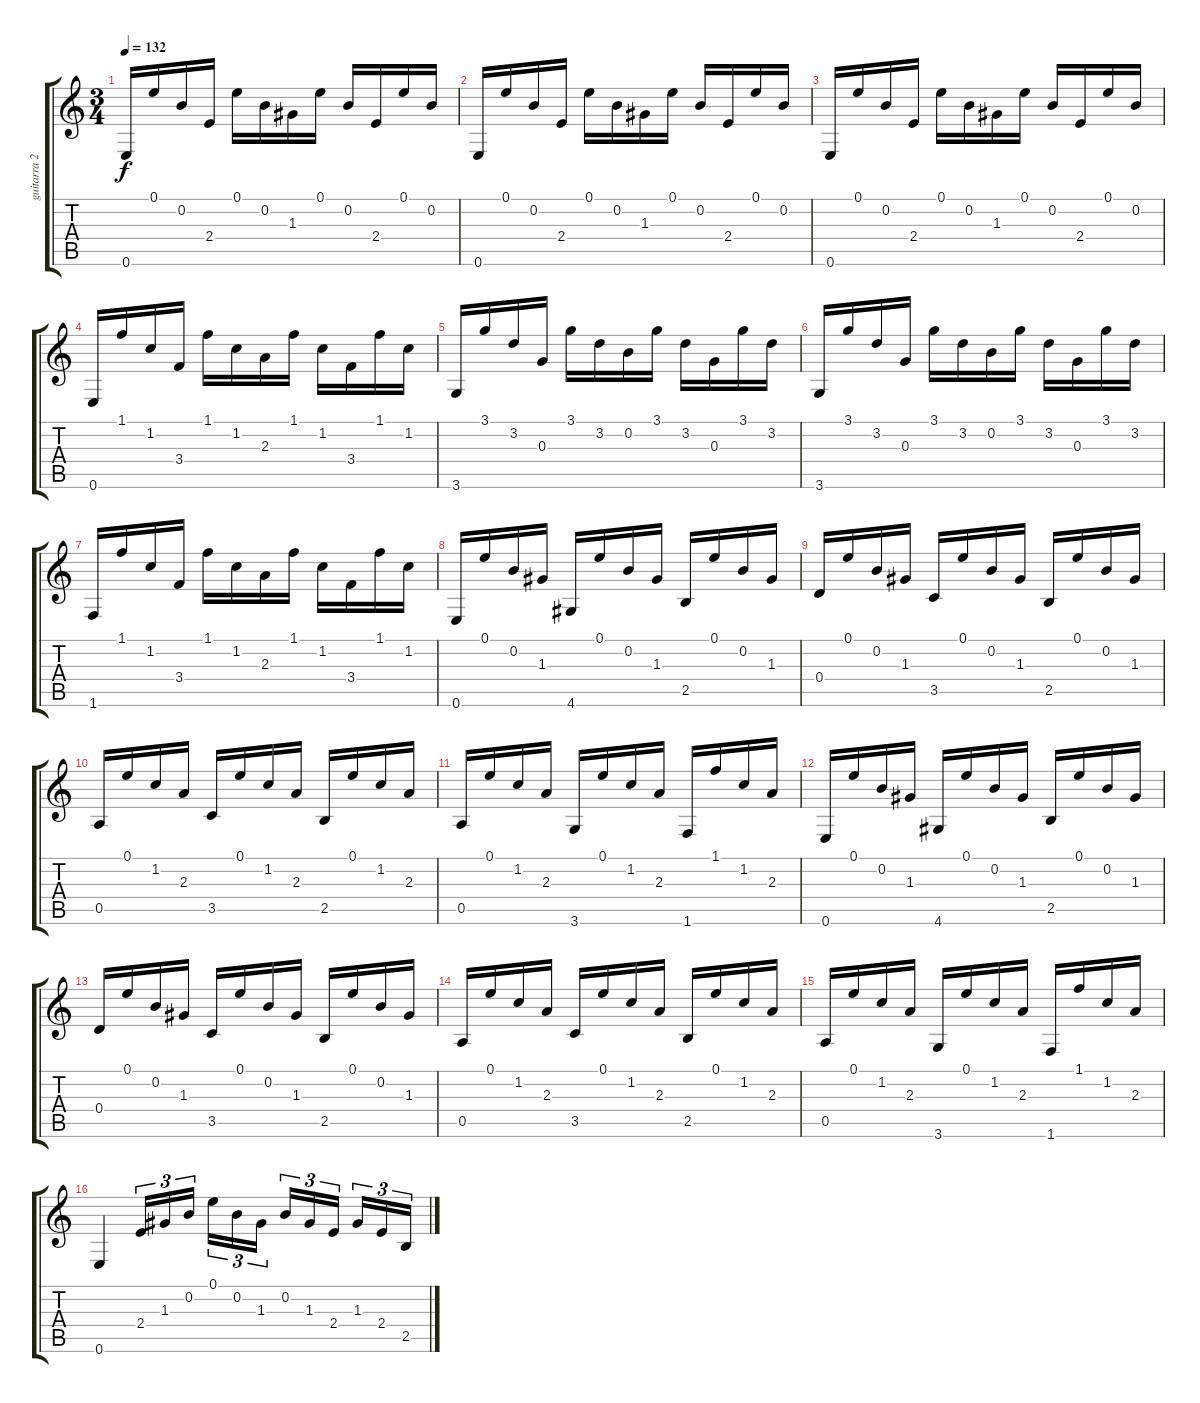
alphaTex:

\track ("guitarra 2" "guitarra 2") {instrument acousticguitarnylon}
\staff {score tabs}
\tuning (E4 B3 G3 D3 A2 E2) {hide}
\ts (3 4)
\tempo 132
\clef g2
\ks c
0.6.16{dy f} 0.1.16 0.2.16 2.4.16 0.1.16 0.2.16 1.3.16 0.1.16 0.2.16 2.4.16 0.1.16 0.2.16 |
0.6.16 0.1.16 0.2.16 2.4.16 0.1.16 0.2.16 1.3.16 0.1.16 0.2.16 2.4.16 0.1.16 0.2.16 |
0.6.16 0.1.16 0.2.16 2.4.16 0.1.16 0.2.16 1.3.16 0.1.16 0.2.16 2.4.16 0.1.16 0.2.16 |
0.6.16 1.1.16 1.2.16 3.4.16 1.1.16 1.2.16 2.3.16 1.1.16 1.2.16 3.4.16 1.1.16 1.2.16 |
3.6.16 3.1.16 3.2.16 0.3.16 3.1.16 3.2.16 0.2.16 3.1.16 3.2.16 0.3.16 3.1.16 3.2.16 |
3.6.16 3.1.16 3.2.16 0.3.16 3.1.16 3.2.16 0.2.16 3.1.16 3.2.16 0.3.16 3.1.16 3.2.16 |
1.6.16 1.1.16 1.2.16 3.4.16 1.1.16 1.2.16 2.3.16 1.1.16 1.2.16 3.4.16 1.1.16 1.2.16 |
0.6.16 0.1.16 0.2.16 1.3.16 4.6.16 0.1.16 0.2.16 1.3.16 2.5.16 0.1.16 0.2.16 1.3.16 |
0.4.16 0.1.16 0.2.16 1.3.16 3.5.16 0.1.16 0.2.16 1.3.16 2.5.16 0.1.16 0.2.16 1.3.16 |
0.5.16 0.1.16 1.2.16 2.3.16 3.5.16 0.1.16 1.2.16 2.3.16 2.5.16 0.1.16 1.2.16 2.3.16 |
0.5.16 0.1.16 1.2.16 2.3.16 3.6.16 0.1.16 1.2.16 2.3.16 1.6.16 1.1.16 1.2.16 2.3.16 |
0.6.16 0.1.16 0.2.16 1.3.16 4.6.16 0.1.16 0.2.16 1.3.16 2.5.16 0.1.16 0.2.16 1.3.16 |
0.4.16 0.1.16 0.2.16 1.3.16 3.5.16 0.1.16 0.2.16 1.3.16 2.5.16 0.1.16 0.2.16 1.3.16 |
0.5.16 0.1.16 1.2.16 2.3.16 3.5.16 0.1.16 1.2.16 2.3.16 2.5.16 0.1.16 1.2.16 2.3.16 |
0.5.16 0.1.16 1.2.16 2.3.16 3.6.16 0.1.16 1.2.16 2.3.16 1.6.16 1.1.16 1.2.16 2.3.16 |
0.6.4 2.4.16{tu (3 2)} 1.3.16{tu (3 2)} 0.2.16{tu (3 2)} 0.1.16{tu (3 2)} 0.2.16{tu (3 2)} 1.3.16{tu (3 2)} 0.2.16{tu (3 2)} 1.3.16{tu (3 2)} 2.4.16{tu (3 2)} 1.3.16{tu (3 2)} 2.4.16{tu (3 2)} 2.5.16{tu (3 2)}
